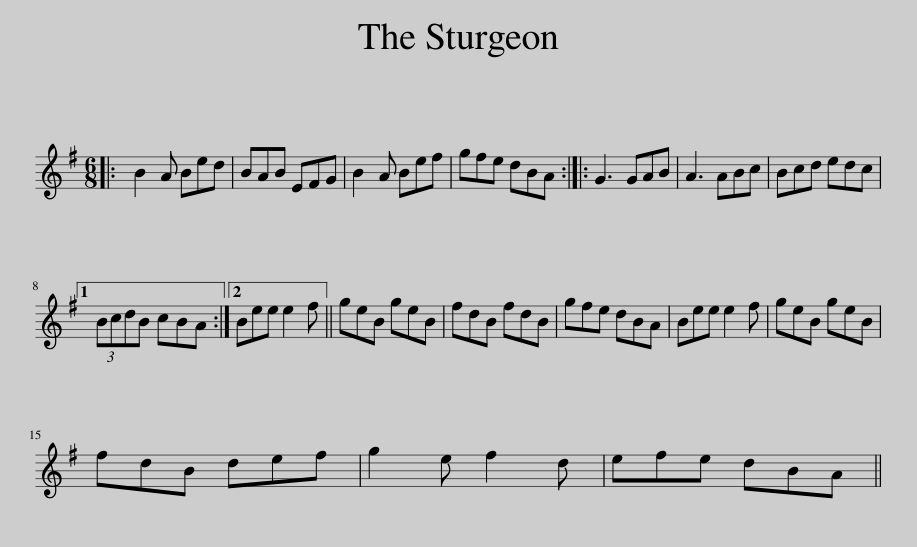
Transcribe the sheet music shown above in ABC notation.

X:1
L:1/8
M:6/8
I:linebreak $
K:Emin
V:1 treble
V:1
|: B2 A Bed | BAB EFG | B2 A Bef | gfe dBA :: G3 GAB | %5
 A3 ABc | Bcd edc |1$ (3BcdB cBA :|2 Bee e2 f || geB geB | %10
 fdB fdB | gfe dBA | Bee e2 f | geB geB |$ fdB def | %15
 g2 e f2 d | efe dBA || %17
